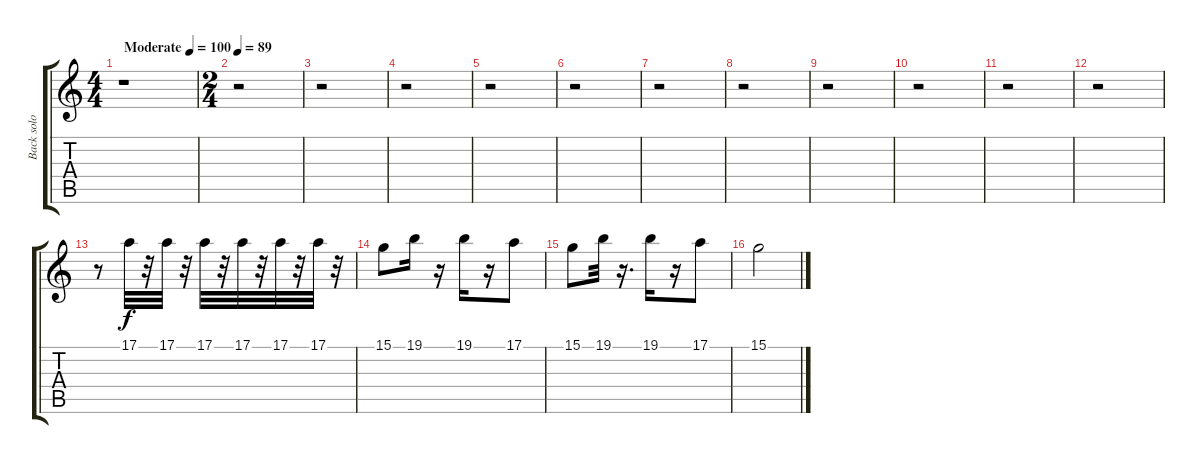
\track ("Back solo" "Back solo") {instrument trumpet}
\staff {score tabs}
\tuning (E4 B3 G3 D3 A2 E2) {hide}
\ts (4 4)
\tempo (100 "Moderate")
\clef g2
\ks c
r.1{dy f instrument trumpet} |
\ts (2 4)
\tempo 89
r.2 |
r.2 |
r.2 |
r.2 |
r.2 |
r.2 |
r.2 |
r.2 |
r.2 |
r.2 |
r.2 |
r.8 17.1.32 r.32 17.1.32 r.32 17.1.32 r.32 17.1.32 r.32 17.1.32 r.32 17.1.32 r.32 |
15.1.8 19.1.16 r.16 19.1.16 r.16 17.1.8 |
15.1.8 19.1.32 r.16{d} 19.1.16 r.16 17.1.8 |
15.1.2
